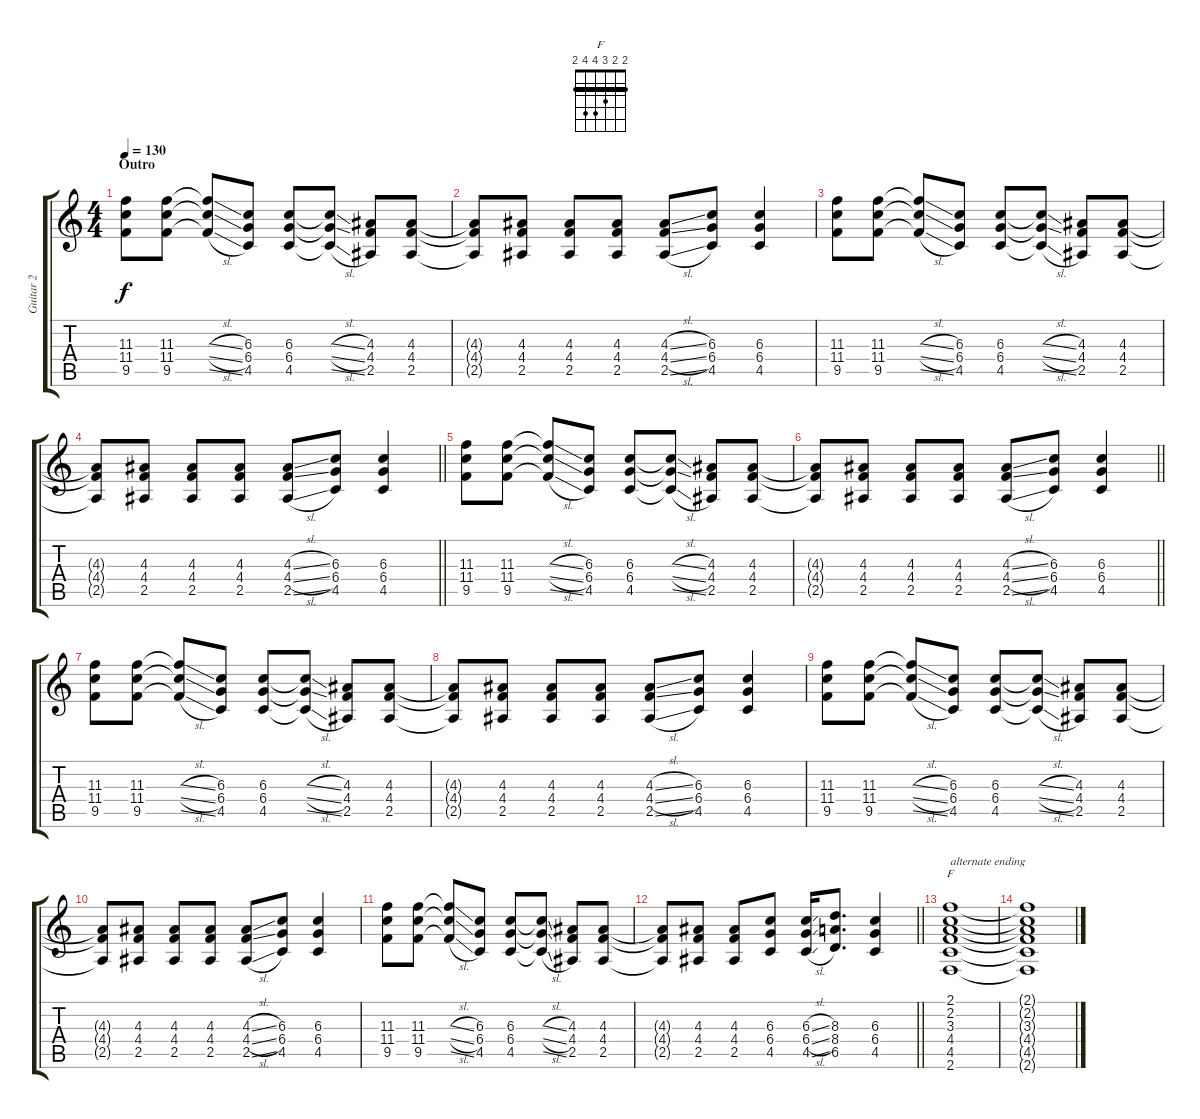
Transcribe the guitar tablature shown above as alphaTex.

\track ("Guitar 2" "Guitar 2") {instrument distortionguitar}
\staff {score tabs}
\tuning (Eb4 Bb3 Gb3 Db3 Ab2 Eb2) {hide}
\chord ("F" 2 2 3 4 4 2) {barre 2}
\ts (4 4)
\section ("" "Outro")
\tempo 130
\clef g2
\ks c
(11.3 11.4 9.5).8{dy f} (11.3 11.4 9.5).8 (11.3{sl t} 11.4{sl t} 9.5{sl t}).8 (6.3 6.4 4.5).8 (6.3 6.4 4.5).8 (6.3{sl t} 6.4{sl t} 4.5{sl t}).8 (4.3 4.4 2.5).8 (4.3 4.4 2.5).8 |
(4.3{t} 4.4{t} 2.5{t}).8 (4.3 4.4 2.5).8 (4.3 4.4 2.5).8 (4.3 4.4 2.5).8 (4.3{sl} 4.4{sl} 2.5{sl}).8 (6.3 6.4 4.5).8 (6.3 6.4 4.5).4 |
(11.3 11.4 9.5).8 (11.3 11.4 9.5).8 (11.3{sl t} 11.4{sl t} 9.5{sl t}).8 (6.3 6.4 4.5).8 (6.3 6.4 4.5).8 (6.3{sl t} 6.4{sl t} 4.5{sl t}).8 (4.3 4.4 2.5).8 (4.3 4.4 2.5).8 |
\barLineRight lightlight
(4.3{t} 4.4{t} 2.5{t}).8 (4.3 4.4 2.5).8 (4.3 4.4 2.5).8 (4.3 4.4 2.5).8 (4.3{sl} 4.4{sl} 2.5{sl}).8 (6.3 6.4 4.5).8 (6.3 6.4 4.5).4 |
(11.3 11.4 9.5).8 (11.3 11.4 9.5).8 (11.3{sl t} 11.4{sl t} 9.5{sl t}).8 (6.3 6.4 4.5).8 (6.3 6.4 4.5).8 (6.3{sl t} 6.4{sl t} 4.5{sl t}).8 (4.3 4.4 2.5).8 (4.3 4.4 2.5).8 |
\barLineRight lightlight
(4.3{t} 4.4{t} 2.5{t}).8 (4.3 4.4 2.5).8 (4.3 4.4 2.5).8 (4.3 4.4 2.5).8 (4.3{sl} 4.4{sl} 2.5{sl}).8 (6.3 6.4 4.5).8 (6.3 6.4 4.5).4 |
(11.3 11.4 9.5).8 (11.3 11.4 9.5).8 (11.3{sl t} 11.4{sl t} 9.5{sl t}).8 (6.3 6.4 4.5).8 (6.3 6.4 4.5).8 (6.3{sl t} 6.4{sl t} 4.5{sl t}).8 (4.3 4.4 2.5).8 (4.3 4.4 2.5).8 |
(4.3{t} 4.4{t} 2.5{t}).8 (4.3 4.4 2.5).8 (4.3 4.4 2.5).8 (4.3 4.4 2.5).8 (4.3{sl} 4.4{sl} 2.5{sl}).8 (6.3 6.4 4.5).8 (6.3 6.4 4.5).4 |
(11.3 11.4 9.5).8 (11.3 11.4 9.5).8 (11.3{sl t} 11.4{sl t} 9.5{sl t}).8 (6.3 6.4 4.5).8 (6.3 6.4 4.5).8 (6.3{sl t} 6.4{sl t} 4.5{sl t}).8 (4.3 4.4 2.5).8 (4.3 4.4 2.5).8 |
(4.3{t} 4.4{t} 2.5{t}).8 (4.3 4.4 2.5).8 (4.3 4.4 2.5).8 (4.3 4.4 2.5).8 (4.3{sl} 4.4{sl} 2.5{sl}).8 (6.3 6.4 4.5).8 (6.3 6.4 4.5).4 |
(11.3 11.4 9.5).8 (11.3 11.4 9.5).8 (11.3{sl t} 11.4{sl t} 9.5{sl t}).8 (6.3 6.4 4.5).8 (6.3 6.4 4.5).8 (6.3{sl t} 6.4{sl t} 4.5{sl t}).8 (4.3 4.4 2.5).8 (4.3 4.4 2.5).8 |
\barLineRight lightlight
(4.3{t} 4.4{t} 2.5{t}).8 (4.3 4.4 2.5).8 (4.3 4.4 2.5).8 (6.3 6.4 4.5).8 (6.3{sl} 6.4{sl} 4.5{sl}).16 (8.3 8.4 6.5).8{d} (6.3 6.4 4.5).4 |
(2.1 2.2 3.3 4.4 4.5 2.6).1{ch "F" txt "alternate ending"} |
(2.1{t} 2.2{t} 3.3{t} 4.4{t} 4.5{t} 2.6{t}).1
